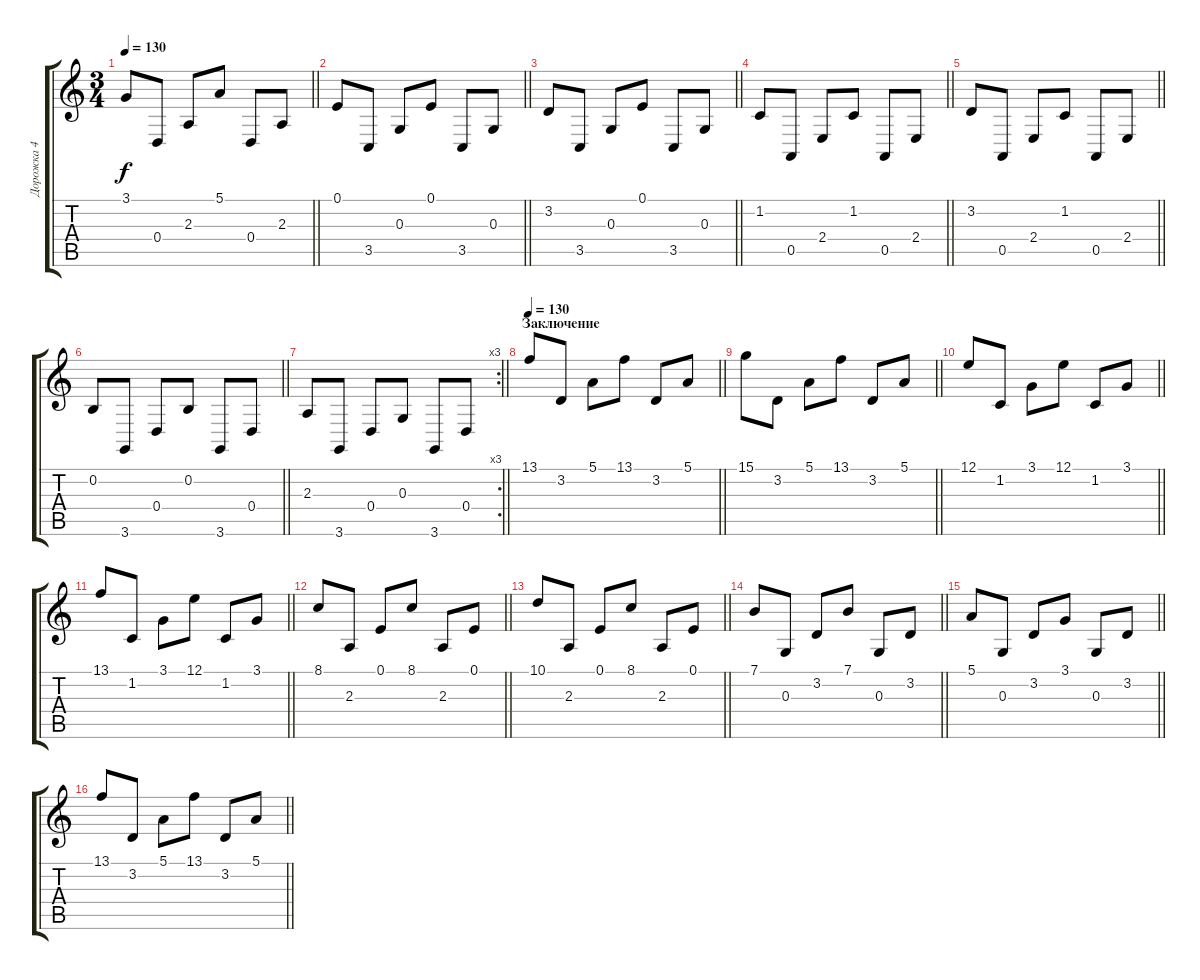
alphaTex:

\track ("Дорожка 4" "Дорожка 4") {instrument acousticgrandpiano}
\staff {score tabs}
\tuning (E4 B3 G3 D3 A2 E2) {hide}
\ts (3 4)
\tempo 130
\clef g2
\barLineRight lightlight
\ks c
3.1.8{dy f} 0.4.8 2.3.8 5.1.8 0.4.8 2.3.8 |
\barLineRight lightlight
0.1.8 3.5.8 0.3.8 0.1.8 3.5.8 0.3.8 |
\barLineRight lightlight
3.2.8 3.5.8 0.3.8 0.1.8 3.5.8 0.3.8 |
\barLineRight lightlight
1.2.8 0.5.8 2.4.8 1.2.8 0.5.8 2.4.8 |
\barLineRight lightlight
3.2.8 0.5.8 2.4.8 1.2.8 0.5.8 2.4.8 |
\barLineRight lightlight
0.2.8 3.6.8 0.4.8 0.2.8 3.6.8 0.4.8 |
\rc 3
\barLineRight lightlight
2.3.8 3.6.8 0.4.8 0.3.8 3.6.8 0.4.8 |
\section ("" "Заключение")
\tempo 130
\barLineRight lightlight
13.1.8{volume 8} 3.2.8 5.1.8 13.1.8 3.2.8 5.1.8 |
\barLineRight lightlight
15.1.8 3.2.8 5.1.8 13.1.8 3.2.8 5.1.8 |
\barLineRight lightlight
12.1.8 1.2.8 3.1.8 12.1.8 1.2.8 3.1.8 |
\barLineRight lightlight
13.1.8 1.2.8 3.1.8 12.1.8 1.2.8 3.1.8 |
\barLineRight lightlight
8.1.8 2.3.8 0.1.8 8.1.8 2.3.8 0.1.8 |
\barLineRight lightlight
10.1.8 2.3.8 0.1.8 8.1.8 2.3.8 0.1.8 |
\barLineRight lightlight
7.1.8 0.3.8 3.2.8 7.1.8 0.3.8 3.2.8 |
\barLineRight lightlight
5.1.8 0.3.8 3.2.8 3.1.8 0.3.8 3.2.8 |
\barLineRight lightlight
13.1.8{volume 4} 3.2.8 5.1.8 13.1.8 3.2.8 5.1.8
